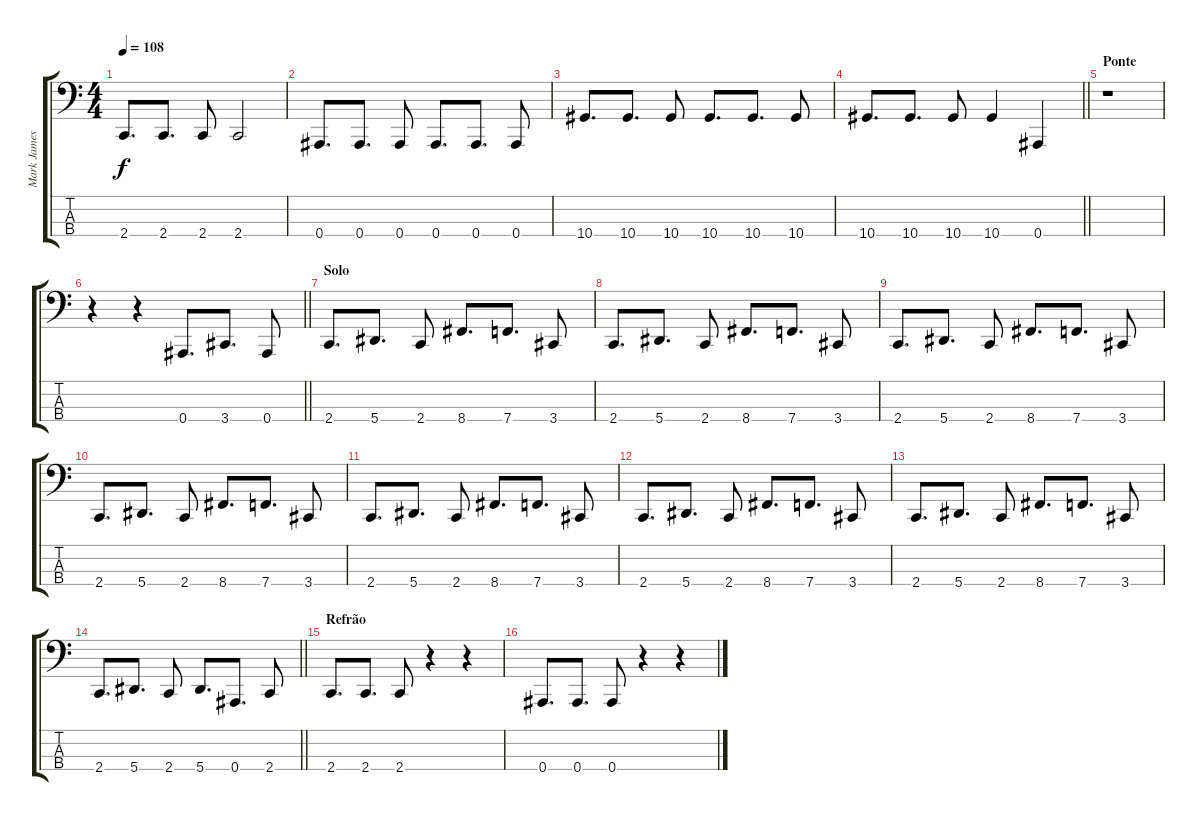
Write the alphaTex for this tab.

\track ("Mark James" "Mark James") {instrument electricbassfinger}
\staff {score tabs}
\tuning (Eb2 Bb1 F1 Bb0) {hide}
\ts (4 4)
\tempo 108
\clef f4
\ks c
2.4.8{d dy f} 2.4.8{d} 2.4.8 2.4.2 |
0.4.8{d} 0.4.8{d} 0.4.8 0.4.8{d} 0.4.8{d} 0.4.8 |
10.4.8{d} 10.4.8{d} 10.4.8 10.4.8{d} 10.4.8{d} 10.4.8 |
\barLineRight lightlight
10.4.8{d} 10.4.8{d} 10.4.8 10.4.4 0.4.4 |
\section ("" "Ponte")
r.1 |
\barLineRight lightlight
r.4 r.4 0.4.8{d} 3.4.8{d} 0.4.8 |
\section ("" "Solo")
2.4.8{d} 5.4.8{d} 2.4.8 8.4.8{d} 7.4.8{d} 3.4.8 |
2.4.8{d} 5.4.8{d} 2.4.8 8.4.8{d} 7.4.8{d} 3.4.8 |
2.4.8{d} 5.4.8{d} 2.4.8 8.4.8{d} 7.4.8{d} 3.4.8 |
2.4.8{d} 5.4.8{d} 2.4.8 8.4.8{d} 7.4.8{d} 3.4.8 |
2.4.8{d} 5.4.8{d} 2.4.8 8.4.8{d} 7.4.8{d} 3.4.8 |
2.4.8{d} 5.4.8{d} 2.4.8 8.4.8{d} 7.4.8{d} 3.4.8 |
2.4.8{d} 5.4.8{d} 2.4.8 8.4.8{d} 7.4.8{d} 3.4.8 |
\barLineRight lightlight
2.4.8{d} 5.4.8{d} 2.4.8 5.4.8{d} 0.4.8{d} 2.4.8 |
\section ("" "Refrão")
2.4.8{d} 2.4.8{d} 2.4.8 r.4 r.4 |
0.4.8{d} 0.4.8{d} 0.4.8 r.4 r.4
